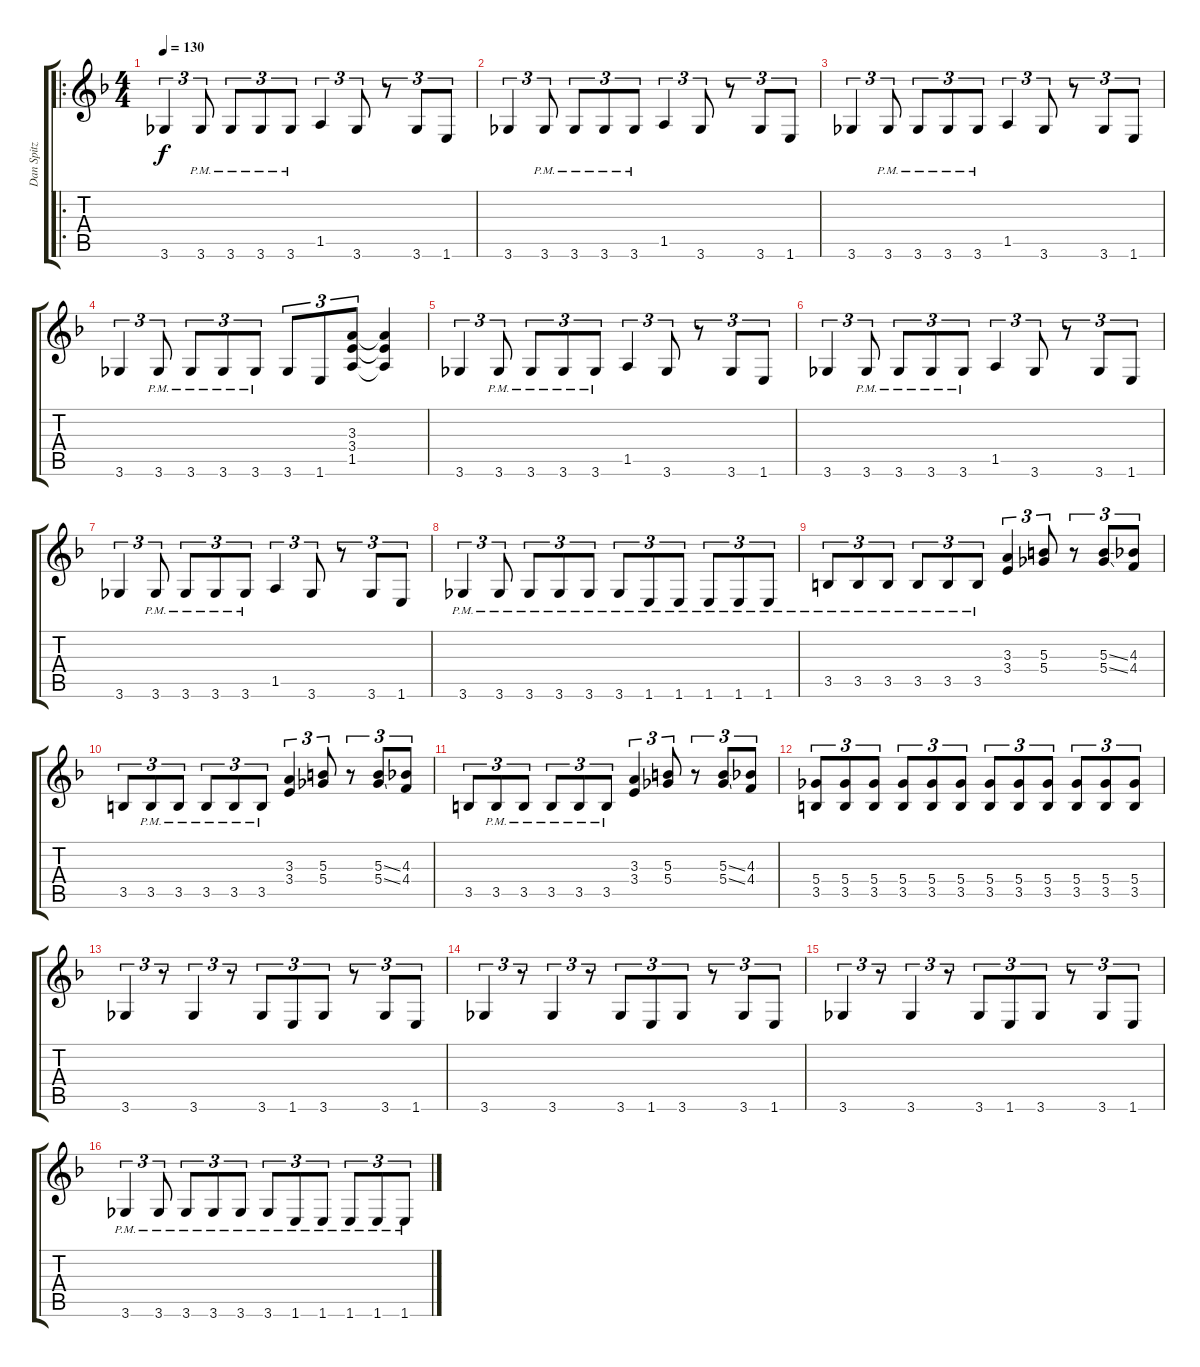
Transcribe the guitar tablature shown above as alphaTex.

\track ("Dan Spitz" "Dan Spitz") {instrument distortionguitar}
\staff {score tabs}
\tuning (Eb4 Bb3 Gb3 Db3 Ab2 Eb2) {hide}
\ro
\ts (4 4)
\tempo 130
\clef g2
\ks f
3.6.4{tu (3 2) dy f} 3.6{pm}.8{tu (3 2)} 3.6{pm}.8{tu (3 2)} 3.6{pm}.8{tu (3 2)} 3.6{pm}.8{tu (3 2)} 1.5.4{tu (3 2)} 3.6.8{tu (3 2)} r.8{tu (3 2)} 3.6.8{tu (3 2)} 1.6.8{tu (3 2)} |
3.6.4{tu (3 2)} 3.6{pm}.8{tu (3 2)} 3.6{pm}.8{tu (3 2)} 3.6{pm}.8{tu (3 2)} 3.6{pm}.8{tu (3 2)} 1.5.4{tu (3 2)} 3.6.8{tu (3 2)} r.8{tu (3 2)} 3.6.8{tu (3 2)} 1.6.8{tu (3 2)} |
3.6.4{tu (3 2)} 3.6{pm}.8{tu (3 2)} 3.6{pm}.8{tu (3 2)} 3.6{pm}.8{tu (3 2)} 3.6{pm}.8{tu (3 2)} 1.5.4{tu (3 2)} 3.6.8{tu (3 2)} r.8{tu (3 2)} 3.6.8{tu (3 2)} 1.6.8{tu (3 2)} |
3.6.4{tu (3 2)} 3.6{pm}.8{tu (3 2)} 3.6{pm}.8{tu (3 2)} 3.6{pm}.8{tu (3 2)} 3.6{pm}.8{tu (3 2)} 3.6.8{tu (3 2)} 1.6.8{tu (3 2)} (3.3 3.4 1.5).8{tu (3 2)} (3.3{t} 3.4{t} 1.5{t}).4 |
3.6.4{tu (3 2)} 3.6{pm}.8{tu (3 2)} 3.6{pm}.8{tu (3 2)} 3.6{pm}.8{tu (3 2)} 3.6{pm}.8{tu (3 2)} 1.5.4{tu (3 2)} 3.6.8{tu (3 2)} r.8{tu (3 2)} 3.6.8{tu (3 2)} 1.6.8{tu (3 2)} |
3.6.4{tu (3 2)} 3.6{pm}.8{tu (3 2)} 3.6{pm}.8{tu (3 2)} 3.6{pm}.8{tu (3 2)} 3.6{pm}.8{tu (3 2)} 1.5.4{tu (3 2)} 3.6.8{tu (3 2)} r.8{tu (3 2)} 3.6.8{tu (3 2)} 1.6.8{tu (3 2)} |
3.6.4{tu (3 2)} 3.6{pm}.8{tu (3 2)} 3.6{pm}.8{tu (3 2)} 3.6{pm}.8{tu (3 2)} 3.6{pm}.8{tu (3 2)} 1.5.4{tu (3 2)} 3.6.8{tu (3 2)} r.8{tu (3 2)} 3.6.8{tu (3 2)} 1.6.8{tu (3 2)} |
3.6{pm}.4{tu (3 2)} 3.6{pm}.8{tu (3 2)} 3.6{pm}.8{tu (3 2)} 3.6{pm}.8{tu (3 2)} 3.6{pm}.8{tu (3 2)} 3.6{pm}.8{tu (3 2)} 1.6{pm}.8{tu (3 2)} 1.6{pm}.8{tu (3 2)} 1.6{pm}.8{tu (3 2)} 1.6{pm}.8{tu (3 2)} 1.6{pm}.8{tu (3 2)} |
3.5{pm}.8{tu (3 2)} 3.5{pm}.8{tu (3 2)} 3.5{pm}.8{tu (3 2)} 3.5{pm}.8{tu (3 2)} 3.5{pm}.8{tu (3 2)} 3.5{pm}.8{tu (3 2)} (3.3 3.4).4{tu (3 2)} (5.3 5.4).8{tu (3 2)} r.8{tu (3 2)} (5.3{ss} 5.4{ss}).8{tu (3 2)} (4.3 4.4).8{tu (3 2)} |
3.5.8{tu (3 2)} 3.5{pm}.8{tu (3 2)} 3.5{pm}.8{tu (3 2)} 3.5{pm}.8{tu (3 2)} 3.5{pm}.8{tu (3 2)} 3.5{pm}.8{tu (3 2)} (3.3 3.4).4{tu (3 2)} (5.3 5.4).8{tu (3 2)} r.8{tu (3 2)} (5.3{ss} 5.4{ss}).8{tu (3 2)} (4.3 4.4).8{tu (3 2)} |
3.5.8{tu (3 2)} 3.5{pm}.8{tu (3 2)} 3.5{pm}.8{tu (3 2)} 3.5{pm}.8{tu (3 2)} 3.5{pm}.8{tu (3 2)} 3.5{pm}.8{tu (3 2)} (3.3 3.4).4{tu (3 2)} (5.3 5.4).8{tu (3 2)} r.8{tu (3 2)} (5.3{ss} 5.4{ss}).8{tu (3 2)} (4.3 4.4).8{tu (3 2)} |
(5.4 3.5).8{tu (3 2)} (5.4 3.5).8{tu (3 2)} (5.4 3.5).8{tu (3 2)} (5.4 3.5).8{tu (3 2)} (5.4 3.5).8{tu (3 2)} (5.4 3.5).8{tu (3 2)} (5.4 3.5).8{tu (3 2)} (5.4 3.5).8{tu (3 2)} (5.4 3.5).8{tu (3 2)} (5.4 3.5).8{tu (3 2)} (5.4 3.5).8{tu (3 2)} (5.4 3.5).8{tu (3 2)} |
3.6.4{tu (3 2)} r.8{tu (3 2)} 3.6.4{tu (3 2)} r.8{tu (3 2)} 3.6.8{tu (3 2)} 1.6.8{tu (3 2)} 3.6.8{tu (3 2)} r.8{tu (3 2)} 3.6.8{tu (3 2)} 1.6.8{tu (3 2)} |
3.6.4{tu (3 2)} r.8{tu (3 2)} 3.6.4{tu (3 2)} r.8{tu (3 2)} 3.6.8{tu (3 2)} 1.6.8{tu (3 2)} 3.6.8{tu (3 2)} r.8{tu (3 2)} 3.6.8{tu (3 2)} 1.6.8{tu (3 2)} |
3.6.4{tu (3 2)} r.8{tu (3 2)} 3.6.4{tu (3 2)} r.8{tu (3 2)} 3.6.8{tu (3 2)} 1.6.8{tu (3 2)} 3.6.8{tu (3 2)} r.8{tu (3 2)} 3.6.8{tu (3 2)} 1.6.8{tu (3 2)} |
3.6{pm}.4{tu (3 2)} 3.6{pm}.8{tu (3 2)} 3.6{pm}.8{tu (3 2)} 3.6{pm}.8{tu (3 2)} 3.6{pm}.8{tu (3 2)} 3.6{pm}.8{tu (3 2)} 1.6{pm}.8{tu (3 2)} 1.6{pm}.8{tu (3 2)} 1.6{pm}.8{tu (3 2)} 1.6{pm}.8{tu (3 2)} 1.6{pm}.8{tu (3 2)}
